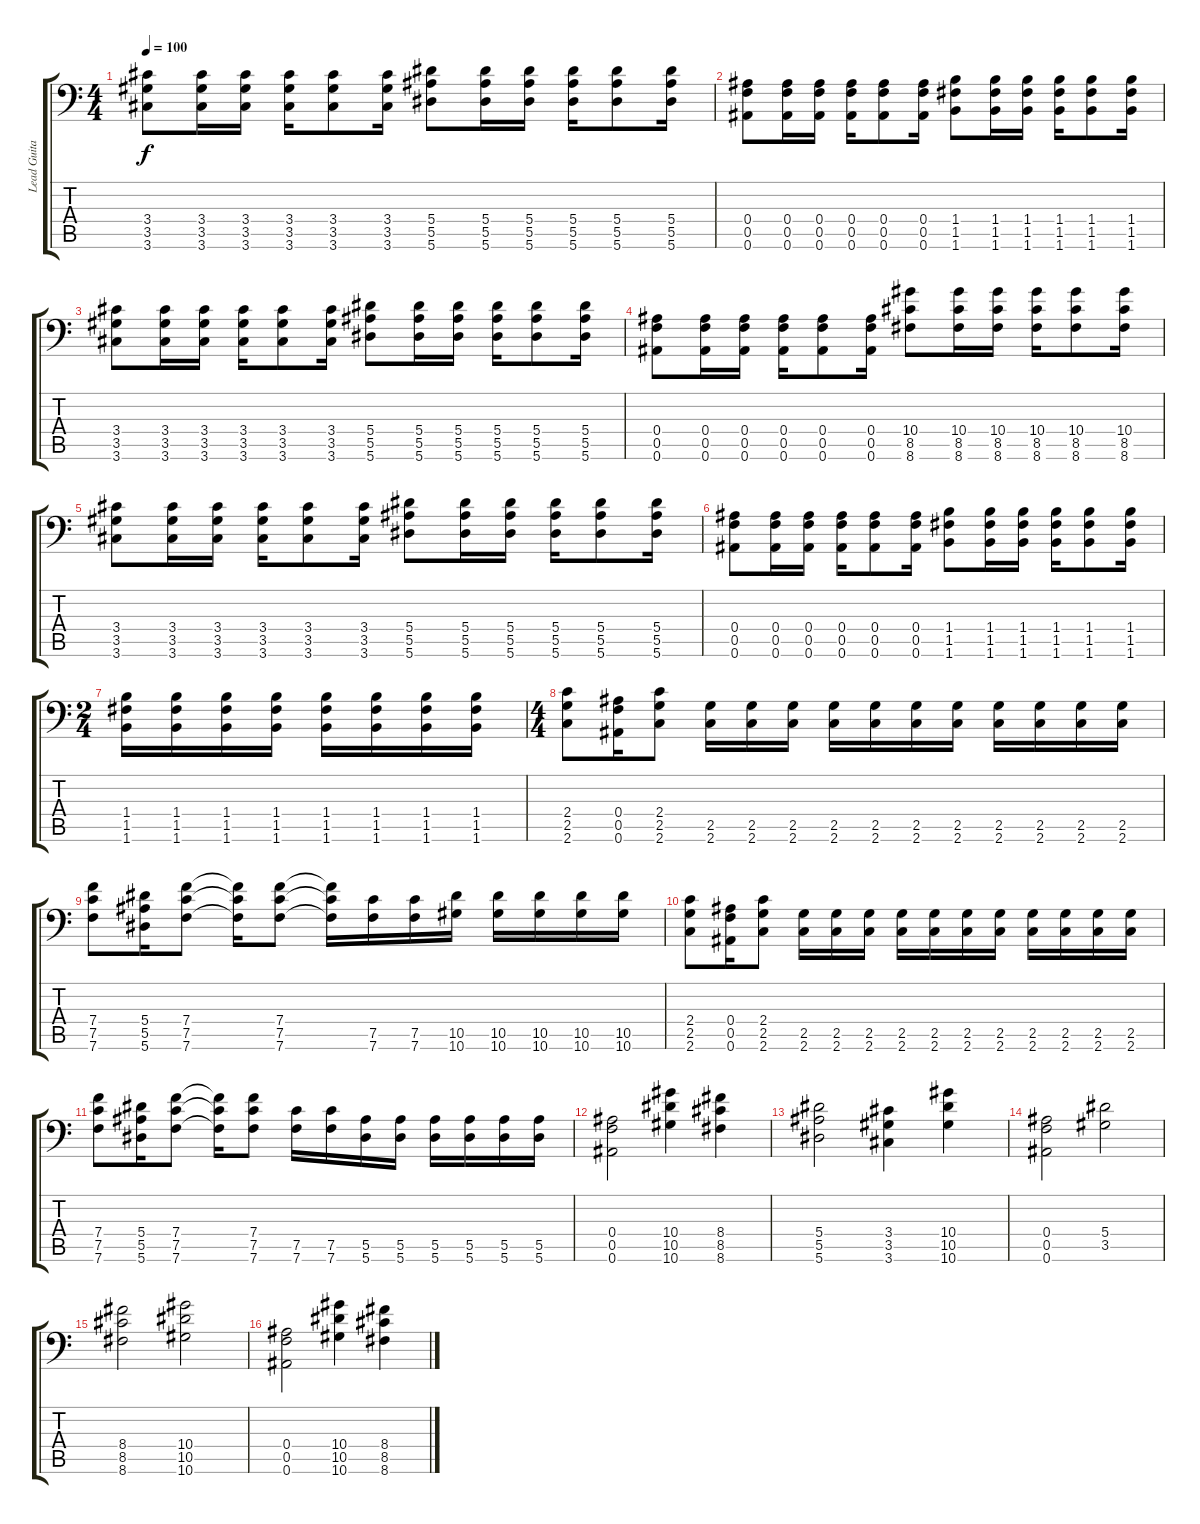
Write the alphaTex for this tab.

\track ("Lead Guitar" "Lead Guita") {instrument distortionguitar}
\staff {score tabs}
\tuning (C4 G3 Eb3 Bb2 F2 Bb1) {hide}
\ts (4 4)
\tempo 100
\clef f4
\ks c
(3.4 3.5 3.6).8{dy f} (3.4 3.5 3.6).16 (3.4 3.5 3.6).16 (3.4 3.5 3.6).16 (3.4 3.5 3.6).8 (3.4 3.5 3.6).16 (5.4 5.5 5.6).8 (5.4 5.5 5.6).16 (5.4 5.5 5.6).16 (5.4 5.5 5.6).16 (5.4 5.5 5.6).8 (5.4 5.5 5.6).16 |
(0.4 0.5 0.6).8 (0.4 0.5 0.6).16 (0.4 0.5 0.6).16 (0.4 0.5 0.6).16 (0.4 0.5 0.6).8 (0.4 0.5 0.6).16 (1.4 1.5 1.6).8 (1.4 1.5 1.6).16 (1.4 1.5 1.6).16 (1.4 1.5 1.6).16 (1.4 1.5 1.6).8 (1.4 1.5 1.6).16 |
(3.4 3.5 3.6).8 (3.4 3.5 3.6).16 (3.4 3.5 3.6).16 (3.4 3.5 3.6).16 (3.4 3.5 3.6).8 (3.4 3.5 3.6).16 (5.4 5.5 5.6).8 (5.4 5.5 5.6).16 (5.4 5.5 5.6).16 (5.4 5.5 5.6).16 (5.4 5.5 5.6).8 (5.4 5.5 5.6).16 |
(0.4 0.5 0.6).8 (0.4 0.5 0.6).16 (0.4 0.5 0.6).16 (0.4 0.5 0.6).16 (0.4 0.5 0.6).8 (0.4 0.5 0.6).16 (10.4 8.5 8.6).8 (10.4 8.5 8.6).16 (10.4 8.5 8.6).16 (10.4 8.5 8.6).16 (10.4 8.5 8.6).8 (10.4 8.5 8.6).16 |
(3.4 3.5 3.6).8 (3.4 3.5 3.6).16 (3.4 3.5 3.6).16 (3.4 3.5 3.6).16 (3.4 3.5 3.6).8 (3.4 3.5 3.6).16 (5.4 5.5 5.6).8 (5.4 5.5 5.6).16 (5.4 5.5 5.6).16 (5.4 5.5 5.6).16 (5.4 5.5 5.6).8 (5.4 5.5 5.6).16 |
(0.4 0.5 0.6).8 (0.4 0.5 0.6).16 (0.4 0.5 0.6).16 (0.4 0.5 0.6).16 (0.4 0.5 0.6).8 (0.4 0.5 0.6).16 (1.4 1.5 1.6).8 (1.4 1.5 1.6).16 (1.4 1.5 1.6).16 (1.4 1.5 1.6).16 (1.4 1.5 1.6).8 (1.4 1.5 1.6).16 |
\ts (2 4)
(1.4 1.5 1.6).16 (1.4 1.5 1.6).16 (1.4 1.5 1.6).16 (1.4 1.5 1.6).16 (1.4 1.5 1.6).16 (1.4 1.5 1.6).16 (1.4 1.5 1.6).16 (1.4 1.5 1.6).16 |
\ts (4 4)
(2.4 2.5 2.6).8 (0.4 0.5 0.6).16 (2.4 2.5 2.6).8 (2.5 2.6).16 (2.5 2.6).16 (2.5 2.6).16 (2.5 2.6).16 (2.5 2.6).16 (2.5 2.6).16 (2.5 2.6).16 (2.5 2.6).16 (2.5 2.6).16 (2.5 2.6).16 (2.5 2.6).16 |
(7.4 7.5 7.6).8 (5.4 5.5 5.6).16 (7.4 7.5 7.6).8 (7.4{t} 7.5{t} 7.6{t}).16 (7.4 7.5 7.6).8 (7.4{t} 7.5{t} 7.6{t}).16 (7.5 7.6).16 (7.5 7.6).16 (10.5 10.6).16 (10.5 10.6).16 (10.5 10.6).16 (10.5 10.6).16 (10.5 10.6).16 |
(2.4 2.5 2.6).8 (0.4 0.5 0.6).16 (2.4 2.5 2.6).8 (2.5 2.6).16 (2.5 2.6).16 (2.5 2.6).16 (2.5 2.6).16 (2.5 2.6).16 (2.5 2.6).16 (2.5 2.6).16 (2.5 2.6).16 (2.5 2.6).16 (2.5 2.6).16 (2.5 2.6).16 |
(7.4 7.5 7.6).8 (5.4 5.5 5.6).16 (7.4 7.5 7.6).8 (7.4{t} 7.5{t} 7.6{t}).16 (7.4 7.5 7.6).8 (7.5 7.6).16 (7.5 7.6).16 (5.5 5.6).16 (5.5 5.6).16 (5.5 5.6).16 (5.5 5.6).16 (5.5 5.6).16 (5.5 5.6).16 |
(0.4 0.5 0.6).2 (10.4 10.5 10.6).4 (8.4 8.5 8.6).4 |
(5.4 5.5 5.6).2 (3.4 3.5 3.6).4 (10.4 10.5 10.6).4 |
(0.4 0.5 0.6).2 (5.4 3.5).2 |
(8.4 8.5 8.6).2 (10.4 10.5 10.6).2 |
(0.4 0.5 0.6).2 (10.4 10.5 10.6).4 (8.4 8.5 8.6).4
